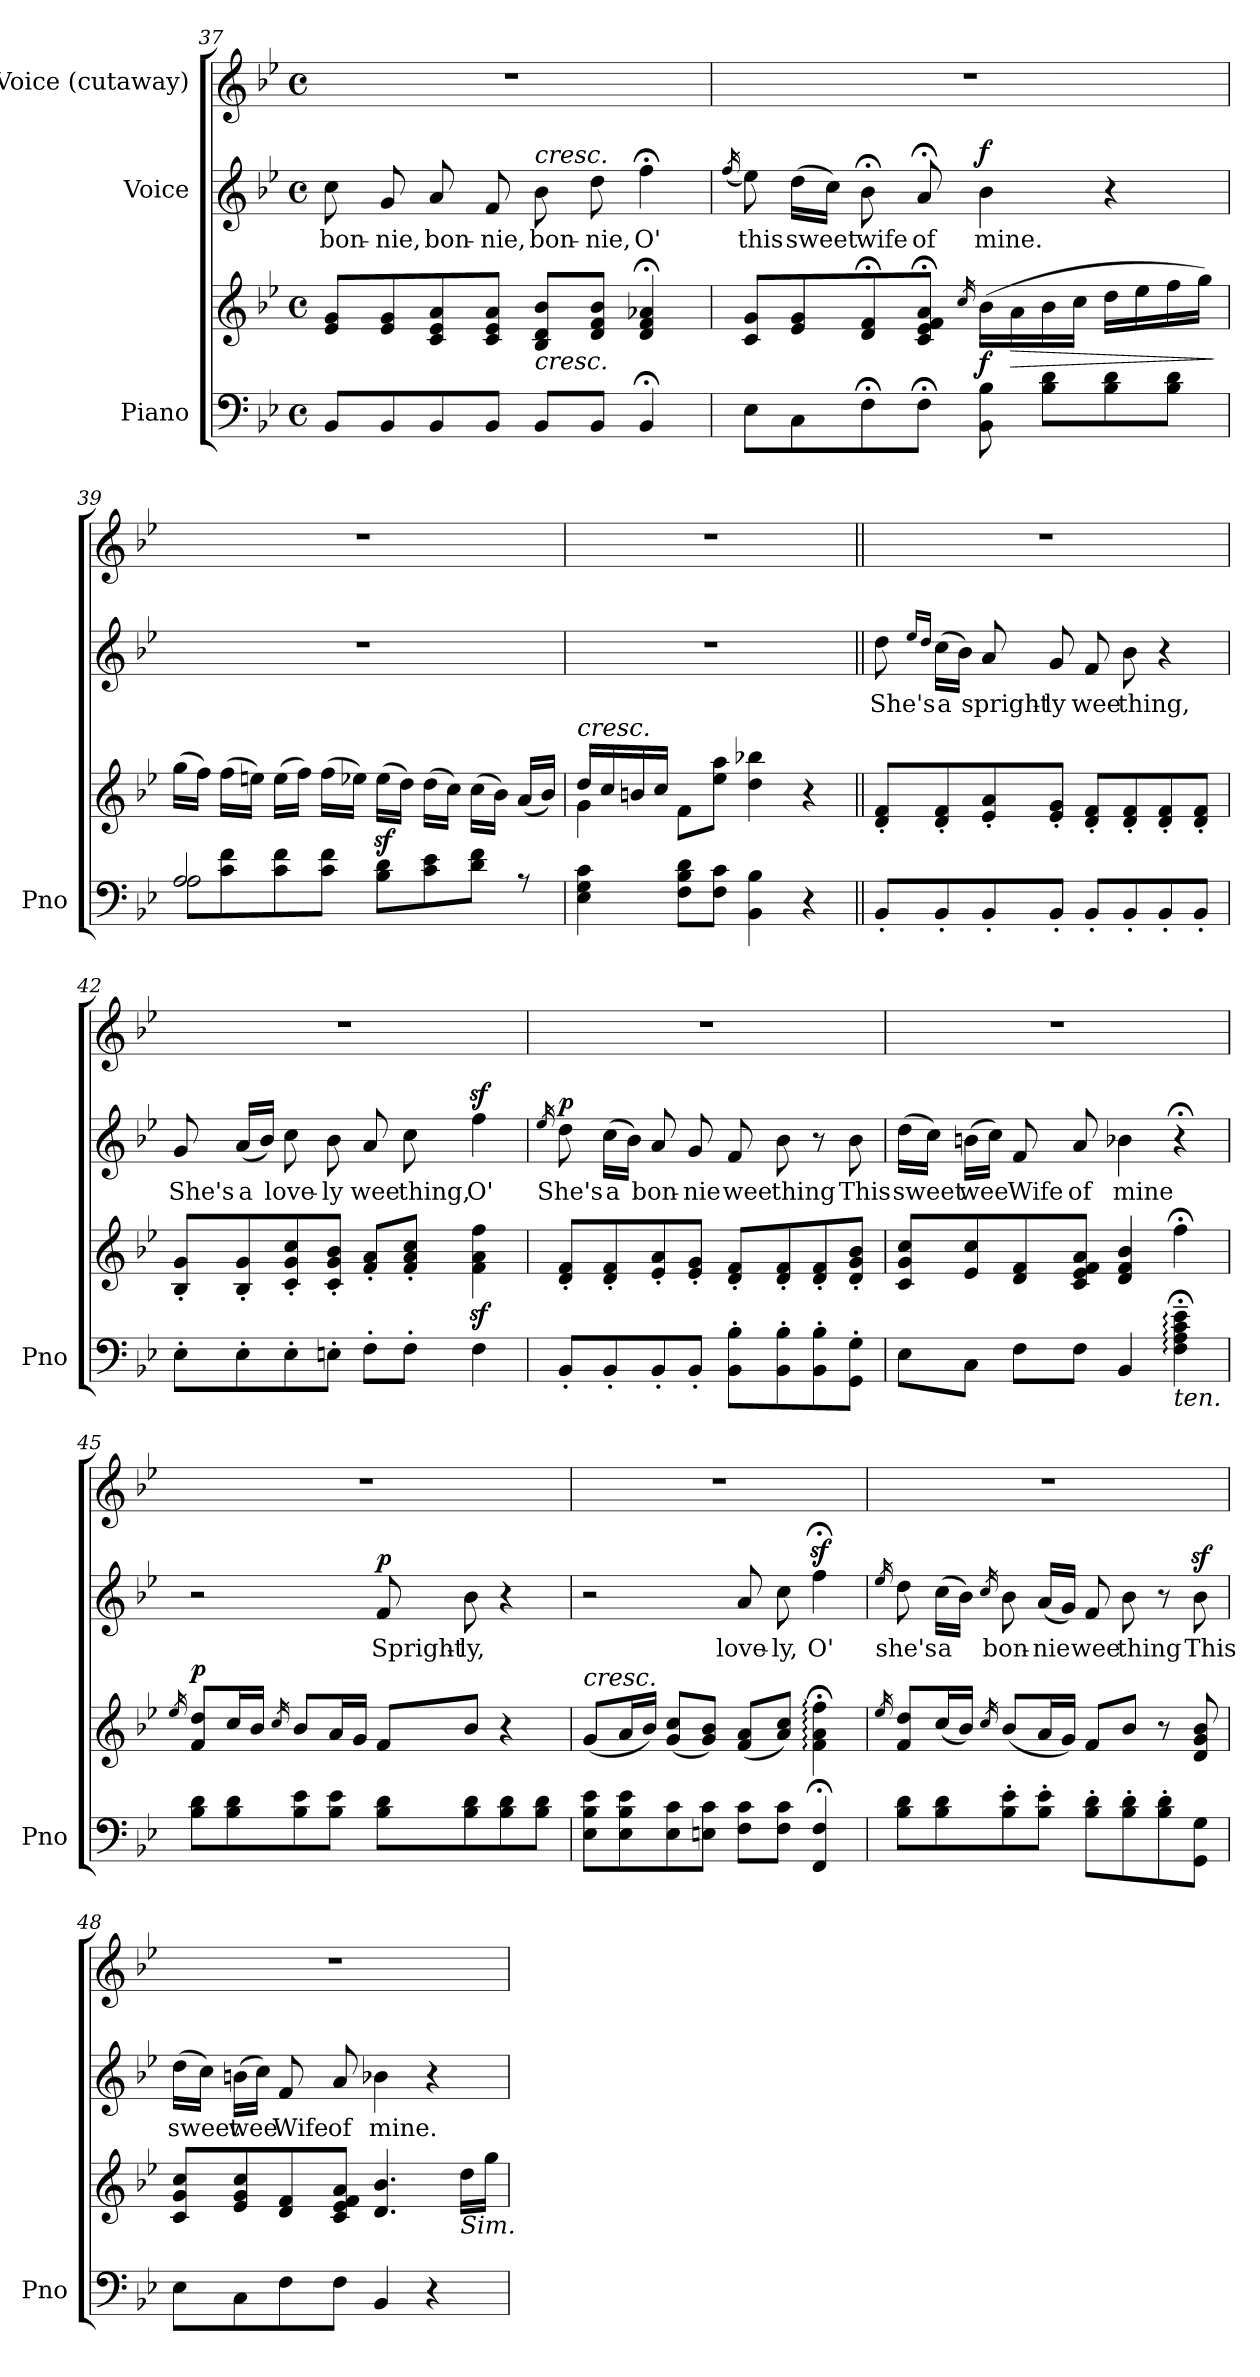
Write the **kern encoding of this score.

**kern	**kern	**dynam	**kern	**text	**dynam	**kern
*part3	*part3	*part3	*part2	*part2	*part2	*part1
*staff4	*staff3	*staff3/4	*staff2	*staff2	*staff2	*staff1
*I"Piano	*	*	*I"Voice	*	*	*I"Voice (cutaway)
*I'Pno	*	*	*	*	*	*
!!LO:LB:g=z
*clefF4	*clefG2	*	*clefG2	*	*	*clefG2
*k[b-e-]	*k[b-e-]	*	*k[b-e-]	*	*	*k[b-e-]
*M4/4	*M4/4	*	*M4/4	*	*	*M4/4
*met(c)	*met(c)	*	*met(c)	*	*	*met(c)
=37	=37	=37	=37	=37	=37	=37
!	!	!	!	!LO:LY:b	!	!
8BB-/L	8e-/ 8g/L	.	8cc\	bon-	.	1r
!	!	!	!	!LO:LY:b	!	!
8BB-/	8e-/ 8g/	.	8g/	-nie,	.	.
!	!	!	!	!LO:LY:b	!	!
8BB-/	8c/ 8e-/ 8a/	.	8a/	bon-	.	.
!	!	!	!	!LO:LY:b	!	!
8BB-/J	8c/ 8e-/ 8a/J	.	8f/	-nie,	.	.
!	!	!	!LO:TX:a:i:t=cresc.	!	!	!
!	!LO:TX:b:i:t=cresc.	!	!	!	!	!
!	!	!	!	!LO:LY:b	!	!
8BB-/L	8B-/ 8d/ 8b-/L	.	8b-\	bon-	.	.
!	!	!	!	!LO:LY:b	!	!
8BB-/J	8d/ 8f/ 8b-/J	.	8dd\	-nie,	.	.
!	!	!	!	!LO:LY:b	!	!
4BB-;</	4d/;< 4f/;< 4a-X/;<	.	4ff;<\	O'	.	.
=38	=38	=38	=38	=38	=38	=38
.	.	.	(<16qff/	.	.	.
!	!	!	!	!LO:LY:b	!	!
8E-\L	8c/ 8g/L	.	8ee-\)	this	.	1r
!	!	!	!	!LO:LY:b	!	!
8C\	8e-/ 8g/	.	(>16dd\LL	sweet	.	.
.	.	.	16cc\JJ)	.	.	.
!	!	!	!	!LO:LY:b	!	!
8F;<\	8d/; 8f/;	.	8b-;<\	wife	.	.
!	!	!	!	!LO:LY:b	!	!
8F;<\J	8c/; 8e-/; 8f/; 8a/;J	.	8a;</	of	.	.
.	16qcc/	.	.	.	.	.
!	!	!LO:DY:b	!	!LO:LY:b	!LO:DY:a	!
8BB-\ 8B-\	(>16b-\LL	f	4b-\	mine.	f	.
!	!	!LO:HP:b	!	!	!	!
.	16a\	>	.	.	.	.
8B-\ 8d\L	16b-\	.	.	.	.	.
.	16cc\JJ	.	.	.	.	.
8B-\ 8d\	16dd\LL	.	4r	.	.	.
.	16ee-\	.	.	.	.	.
8B-\ 8d\J	16ff\	.	.	.	.	.
.	16gg\JJ)	.	.	.	.	.
.	.	]	.	.	.	.
!!LO:LB:g=z
=39	=39	=39	=39	=39	=39	=39
*	*	*	*	*	*	*MM142
*^	*	*	*	*	*	*
!	!LO:N:head=open	!	!	!	!	!	!
2A/	8A\L	(>16gg\LL	.	1r	.	.	1r
!	!	!	!LO:DY:a	!	!	!	!
.	.	16ff\JJ)	other-dynamics	.	.	.	.
.	8c\ 8f\	(>16ff\LL	.	.	.	.	.
.	.	16een\JJ)	.	.	.	.	.
.	8c\ 8f\	(>16ee\LL	.	.	.	.	.
.	.	16ff\JJ)	.	.	.	.	.
.	8c\ 8f\J	(>16ff\LL	.	.	.	.	.
.	.	16ee-X\JJ)	.	.	.	.	.
2ryy	8B-\ 8d\L	(>16ee-z>\LL	.	.	.	.	.
.	.	16dd\JJ)	.	.	.	.	.
.	8c\ 8e-\	(>16dd\LL	.	.	.	.	.
.	.	16cc\JJ)	.	.	.	.	.
.	8d\ 8f\J	(>16cc\LL	.	.	.	.	.
.	.	16b-\JJ)	.	.	.	.	.
.	8rA	(<16a/LL	.	.	.	.	.
.	.	16b-/JJ)	.	.	.	.	.
*v	*v	*	*	*	*	*	*
=40	=40	=40	=40	=40	=40	=40
*	*^	*	*	*	*	*
!	!LO:TX:a:i:t=cresc.	!	!	!	!	!	!
4E-\ 4G\ 4c\	16dd/LL	4g\	.	1r	.	.	1r
.	16cc/	.	.	.	.	.	.
.	16bn/	.	.	.	.	.	.
.	16cc/JJ	.	.	.	.	.	.
8F\ 8B-\ 8d\L	8f\L	2.rffyy	.	.	.	.	.
8F\ 8c\J	8ee-\ 8aa\J	.	.	.	.	.	.
4BB-\ 4B-\	4dd\ 4bb-X\	.	.	.	.	.	.
4r	4r	.	.	.	.	.	.
*	*v	*v	*	*	*	*	*
!!LO:PB:g=z
=41||	=41||	=41||	=41||	=41||	=41||	=41||
*	*	*	*	*	*	*MM120
!	!	!	!	!LO:LY:b	!	!
8BB-'/L	8d/' 8f/'L	.	8dd\	She's	.	1r
.	.	.	16qee-/LL	.	.	.
.	.	.	16qdd/JJ	.	.	.
!	!	!	!	!LO:LY:b	!	!
8BB-'/	8d/' 8f/'	.	(>16cc\LL	a	.	.
.	.	.	16b-\JJ)	.	.	.
!	!	!	!	!LO:LY:b	!	!
8BB-'/	8e-/' 8a/'	.	8a/	spright-	.	.
!	!	!	!	!LO:LY:b	!	!
8BB-'/J	8e-/' 8g/'J	.	8g/	-ly	.	.
!	!	!	!	!LO:LY:b	!	!
8BB-'/L	8d/' 8f/'L	.	8f/	wee	.	.
!	!	!	!	!LO:LY:b	!	!
8BB-'/	8d/' 8f/'	.	8b-\	thing,	.	.
8BB-'/	8d/' 8f/'	.	4r	.	.	.
8BB-'/J	8d/' 8f/'J	.	.	.	.	.
=42	=42	=42	=42	=42	=42	=42
!	!	!	!	!LO:LY:b	!	!
8E-'\L	8B-/' 8g/'L	.	8g/	She's	.	1r
!	!	!	!	!LO:LY:b	!	!
8E-'\	8B-/' 8g/'	.	(<16a/LL	a	.	.
.	.	.	16b-/JJ)	.	.	.
!	!	!	!	!LO:LY:b	!	!
8E-'\	8c/' 8g/' 8cc/'	.	8cc\	love-	.	.
!	!	!	!	!LO:LY:b	!	!
8En'\J	8c/' 8g/' 8b-/'J	.	8b-\	-ly	.	.
!	!	!	!	!LO:LY:b	!	!
8F'\L	8f/' 8a/'L	.	8a/	wee	.	.
!	!	!	!	!LO:LY:b	!	!
8F'\J	8f/' 8a/' 8cc/'J	.	8cc\	thing,	.	.
!	!	!	!	!LO:LY:b	!	!
4F\	4f\z< 4a\z< 4ff\z<	.	4ffz>\	O'	.	.
!!LO:LB:g=z
=43	=43	=43	=43	=43	=43	=43
.	.	.	16qee-/	.	.	.
!	!	!	!	!LO:LY:b	!LO:DY:a	!
8BB-'/L	8d/' 8f/'L	.	8dd\	She's	p	1r
!	!	!	!	!LO:LY:b	!	!
8BB-'/	8d/' 8f/'	.	(>16cc\LL	a	.	.
.	.	.	16b-\JJ)	.	.	.
!	!	!	!	!LO:LY:b	!	!
8BB-'/	8e-/' 8a/'	.	8a/	bon-	.	.
!	!	!	!	!LO:LY:b	!	!
8BB-'/J	8e-/' 8g/'J	.	8g/	-nie	.	.
!	!	!	!	!LO:LY:b	!	!
8BB-\' 8B-\'L	8d/' 8f/'L	.	8f/	wee	.	.
!	!	!	!	!LO:LY:b	!	!
8BB-\' 8B-\'	8d/' 8f/'	.	8b-\	thing	.	.
8BB-\' 8B-\'	8d/' 8f/'	.	8r	.	.	.
!	!	!	!	!LO:LY:b	!	!
8GG\' 8G\'J	8d/' 8g/' 8b-/'J	.	8b-\	This	.	.
=44	=44	=44	=44	=44	=44	=44
!	!	!	!	!LO:LY:b	!	!
8E-\L	8c/ 8g/ 8cc/L	.	(>16dd\LL	sweet	.	1r
.	.	.	16cc\JJ)	.	.	.
!	!	!	!	!LO:LY:b	!	!
8C\J	8e-/ 8cc/	.	(>16bn\LL	wee	.	.
.	.	.	16cc\JJ)	.	.	.
!	!	!	!	!LO:LY:b	!	!
8F\L	8d/ 8f/	.	8f/	Wife	.	.
!	!	!	!	!LO:LY:b	!	!
8F\J	8c/ 8e-/ 8f/ 8a/J	.	8a/	of	.	.
!	!	!	!	!LO:LY:b	!	!
4BB-/	4d/ 4f/ 4b-/	.	4b-X\	mine	.	.
!LO:TX:b:i:t=ten.	!	!	!	!	!	!
4F\;<:~ 4A\;<:~ 4c\;<:~ 4e-\;<:~	4ff;<\	.	4r;<	.	.	.
=45	=45	=45	=45	=45	=45	=45
.	16qee-/	.	.	.	.	.
!	!	!LO:DY:a	!	!	!	!
8B-\ 8d\L	8f/ 8dd/L	p	2r	.	.	1r
8B-\ 8d\	16cc/L	.	.	.	.	.
.	16b-/JJ	.	.	.	.	.
.	16qcc/	.	.	.	.	.
8B-\ 8e-\	8b-/L	.	.	.	.	.
8B-\ 8e-\J	16a/L	.	.	.	.	.
.	16g/JJ	.	.	.	.	.
!	!	!	!	!LO:LY:b	!LO:DY:a	!
8B-\ 8d\L	8f/L	.	8f/	Spright-	p	.
!	!	!	!	!LO:LY:b	!	!
8B-\ 8d\	8b-/J	.	8b-\	-ly,	.	.
8B-\ 8d\	4r	.	4r	.	.	.
8B-\ 8d\J	.	.	.	.	.	.
!!LO:LB:g=z
=46	=46	=46	=46	=46	=46	=46
!	!LO:TX:a:i:t=cresc.	!	!	!	!	!
8E-\ 8B-\ 8e-\L	(<8g/L	.	2r	.	.	1r
8E-\ 8B-\ 8e-\	16a/L	.	.	.	.	.
.	16b-/JJ)	.	.	.	.	.
8E-\ 8c\	(<8g/ 8cc/L	.	.	.	.	.
8En\ 8c\J	8g/ 8b-/J)	.	.	.	.	.
!	!	!	!	!LO:LY:b	!	!
8F\ 8c\L	(<8f/ 8a/L	.	8a/	love-	.	.
!	!	!	!	!LO:LY:b	!	!
8F\ 8c\J	8a/ 8cc/J)	.	8cc\	-ly,	.	.
!	!	!	!	!LO:LY:b	!	!
4FF/;< 4F/;<	4f\;<: 4a\;<: 4ff\;<:	.	4ffz>;<\	O'	.	.
=47	=47	=47	=47	=47	=47	=47
.	16qee-/	.	16qee-/	.	.	.
!	!	!	!	!LO:LY:b	!	!
8B-\ 8d\L	8f/ 8dd/L	.	8dd\	she's	.	1r
!	!	!	!	!LO:LY:b	!	!
8B-\ 8d\	(<16cc/L	.	(>16cc\LL	a	.	.
.	16b-/JJ)	.	16b-\JJ)	.	.	.
.	16qcc/	.	16qcc/	.	.	.
!	!	!	!	!LO:LY:b	!	!
8B-\' 8e-\'	(<8b-/L	.	8b-\	bon-	.	.
!	!	!	!	!LO:LY:b	!	!
8B-\' 8e-\'J	16a/L	.	(<16a/LL	-nie	.	.
.	16g/JJ)	.	16g/JJ)	.	.	.
!	!	!	!	!LO:LY:b	!	!
8B-\' 8d\'L	8f/L	.	8f/	wee	.	.
!	!	!	!	!LO:LY:b	!	!
8B-\' 8d\'	8b-/J	.	8b-\	thing	.	.
8B-\' 8d\'	8r	.	8r	.	.	.
!	!	!	!	!LO:LY:b	!	!
8GG\ 8G\J	8d/ 8g/ 8b-/	.	8b-z>\	This	.	.
=48	=48	=48	=48	=48	=48	=48
!	!	!	!	!LO:LY:b	!	!
8E-\L	8c/ 8g/ 8cc/L	.	(>16dd\LL	sweet	.	1r
.	.	.	16cc\JJ)	.	.	.
!	!	!	!	!LO:LY:b	!	!
8C\	8e-/ 8g/ 8cc/	.	(>16bn\LL	wee	.	.
.	.	.	16cc\JJ)	.	.	.
!	!	!	!	!LO:LY:b	!	!
8F\	8d/ 8f/	.	8f/	Wife	.	.
!	!	!	!	!LO:LY:b	!	!
8F\J	8c/ 8e-/ 8f/ 8a/J	.	8a/	of	.	.
!	!	!	!	!LO:LY:b	!	!
4BB-/	4.d/ 4.b-/	.	4b-X\	mine.	.	.
4r	.	.	4r	.	.	.
!	!LO:TX:b:i:t=Sim.	!	!	!	!	!
.	16dd\LL	.	.	.	.	.
.	16gg\JJ	.	.	.	.	.
=	=	=	=	=	=	=
*-	*-	*-	*-	*-	*-	*-
